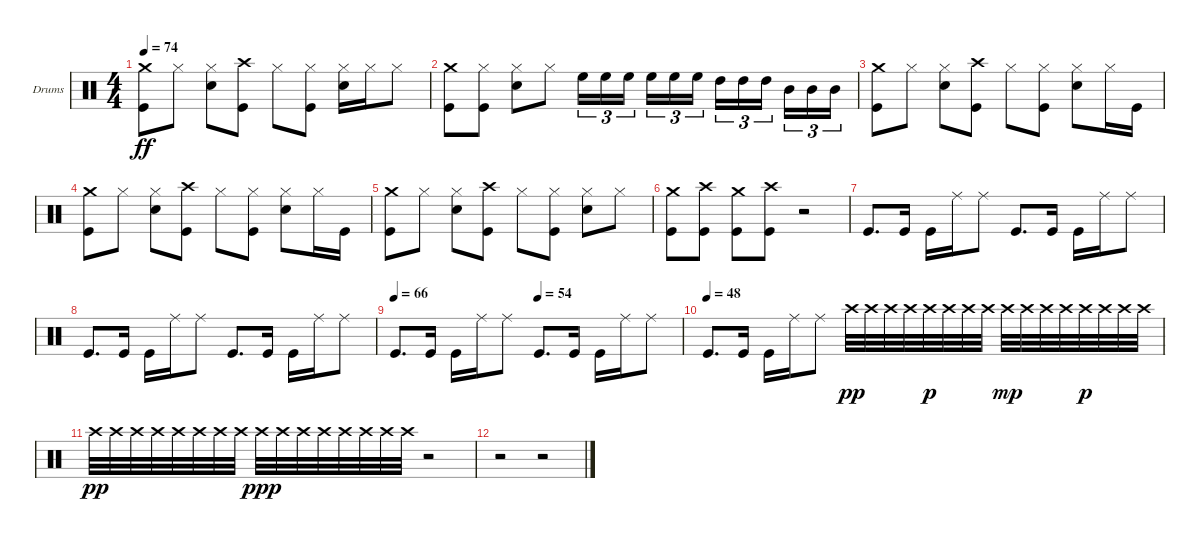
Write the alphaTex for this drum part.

\bracketExtendMode groupsimilarinstruments
\firstSystemTrackNameOrientation horizontal
\otherSystemsTrackNameOrientation horizontal
\track ("Drumkit" "Drums") {instrument percussion}
\staff {score}
\articulation defaults
\ts (4 4)
\tempo 74
\clef neutral
\ks c
("Crash medium (hit)" "Kick (hit)").8{dy ff} "Hi-Hat (closed)".8 ("Hi-Hat (closed)" "Snare (hit) 2").8 ("Crash high (hit)" "Kick (hit)").8 "Hi-Hat (closed)".8 ("Hi-Hat (closed)" "Kick (hit)").8 ("Hi-Hat (closed)" "Snare (hit) 2").16 "Hi-Hat (closed)".16 "Hi-Hat (closed)".8 |
("Crash medium (hit)" "Kick (hit)").8 ("Hi-Hat (closed)" "Kick (hit)").8 ("Hi-Hat (closed)" "Snare (hit) 2").8 "Hi-Hat (closed)".8 "High Floor Tom (hit)".16{tu (3 2)} "High Floor Tom (hit)".16{tu (3 2)} "High Floor Tom (hit)".16{tu (3 2)} "High Floor Tom (hit)".16{tu (3 2)} "High Floor Tom (hit)".16{tu (3 2)} "High Floor Tom (hit)".16{tu (3 2)} "High Tom (hit)".16{tu (3 2)} "High Tom (hit)".16{tu (3 2)} "High Tom (hit)".16{tu (3 2)} "Mid Tom (hit)".16{tu (3 2)} "Mid Tom (hit)".16{tu (3 2)} "Mid Tom (hit)".16{tu (3 2)} |
("Crash medium (hit)" "Kick (hit)").8 "Hi-Hat (closed)".8 ("Hi-Hat (closed)" "Snare (hit) 2").8 ("Crash high (hit)" "Kick (hit)").8 "Hi-Hat (closed)".8 ("Hi-Hat (closed)" "Kick (hit)").8 ("Hi-Hat (closed)" "Snare (hit) 2").8 "Hi-Hat (closed)".16 "Kick (hit)".16 |
("Crash medium (hit)" "Kick (hit)").8 "Hi-Hat (closed)".8 ("Hi-Hat (closed)" "Snare (hit) 2").8 ("Crash high (hit)" "Kick (hit)").8 "Hi-Hat (closed)".8 ("Hi-Hat (closed)" "Kick (hit)").8 ("Hi-Hat (closed)" "Snare (hit) 2").8 "Hi-Hat (closed)".16 "Kick (hit)".16 |
("Crash medium (hit)" "Kick (hit)").8 "Hi-Hat (closed)".8 ("Hi-Hat (closed)" "Snare (hit) 2").8 ("Crash high (hit)" "Kick (hit)").8 "Hi-Hat (closed)".8 ("Hi-Hat (closed)" "Kick (hit)").8 ("Hi-Hat (closed)" "Snare (hit) 2").8 "Hi-Hat (closed)".8 |
("Crash medium (hit)" "Kick (hit)").8 ("Crash high (hit)" "Kick (hit)").8 ("Crash medium (hit)" "Kick (hit)").8 ("Crash high (hit)" "Kick (hit)").8 r.2 |
"Kick (hit)".8{d} "Kick (hit)".16 "Kick (hit)".16 "Ride (middle)".16 "Ride (middle)".8 "Kick (hit)".8{d} "Kick (hit)".16 "Kick (hit)".16 "Ride (middle)".16 "Ride (middle)".8 |
"Kick (hit)".8{d} "Kick (hit)".16 "Kick (hit)".16 "Ride (middle)".16 "Ride (middle)".8 "Kick (hit)".8{d} "Kick (hit)".16 "Kick (hit)".16 "Ride (middle)".16 "Ride (middle)".8 |
\tempo 66
\tempo (54 0.5)
"Kick (hit)".8{d} "Kick (hit)".16 "Kick (hit)".16 "Ride (middle)".16 "Ride (middle)".8 "Kick (hit)".8{d} "Kick (hit)".16 "Kick (hit)".16 "Ride (middle)".16 "Ride (middle)".8 |
\tempo (48)
"Kick (hit)".8{d} "Kick (hit)".16 "Kick (hit)".16 "Ride (middle)".16 "Ride (middle)".8 "Crash high (hit)".32{dy pp} "Crash high (hit)".32 "Crash high (hit)".32 "Crash high (hit)".32 "Crash high (hit)".32{dy p} "Crash high (hit)".32 "Crash high (hit)".32 "Crash high (hit)".32 "Crash high (hit)".32{dy mp} "Crash high (hit)".32 "Crash high (hit)".32 "Crash high (hit)".32 "Crash high (hit)".32{dy p} "Crash high (hit)".32 "Crash high (hit)".32 "Crash high (hit)".32 |
"Crash high (hit)".32{dy pp} "Crash high (hit)".32 "Crash high (hit)".32 "Crash high (hit)".32 "Crash high (hit)".32 "Crash high (hit)".32 "Crash high (hit)".32 "Crash high (hit)".32 "Crash high (hit)".32{dy ppp} "Crash high (hit)".32 "Crash high (hit)".32 "Crash high (hit)".32 "Crash high (hit)".32 "Crash high (hit)".32 "Crash high (hit)".32 "Crash high (hit)".32 r.2 |
r.2 r.2
